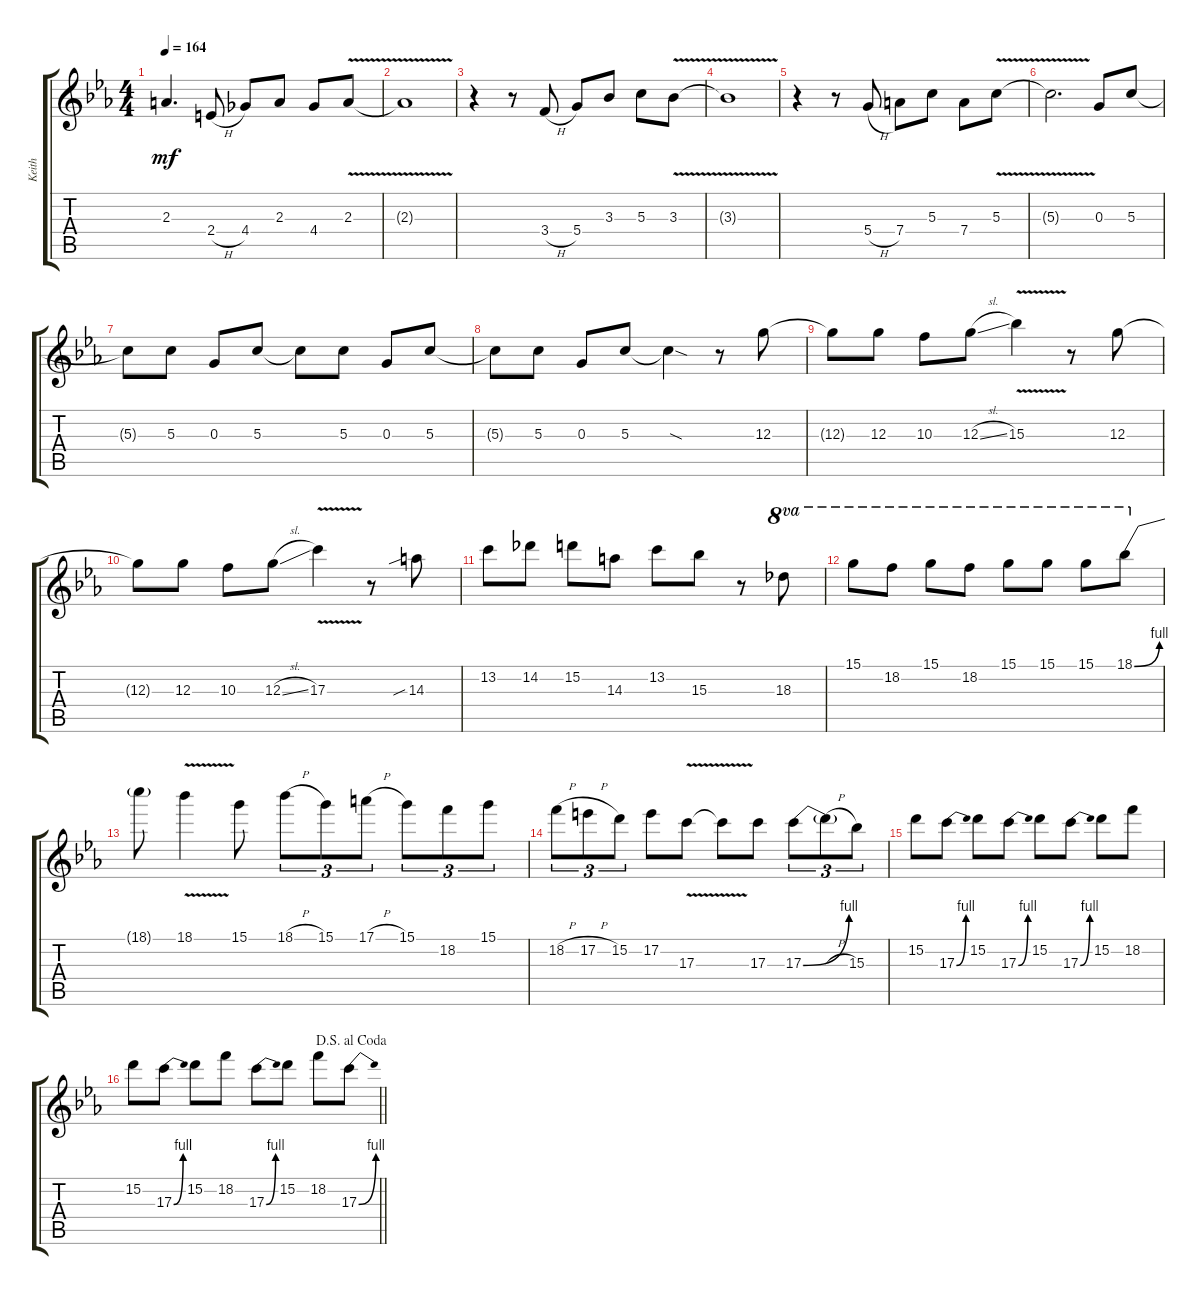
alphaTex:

\track ("Keith" "Keith") {instrument distortionguitar}
\staff {score tabs}
\tuning (E4 B3 G3 D3 A2 E2) {hide}
\ts (4 4)
\tempo 164
\clef g2
\ks eb
2.3{t}.4{d dy mf} 2.4{h}.8 4.4.8 2.3.8 4.4.8 2.3{v}.8 |
2.3{v t}.1 |
r.4 r.8 3.4{h}.8 5.4.8 3.3.8 5.3.8 3.3{v}.8 |
3.3{v t}.1 |
r.4 r.8 5.4{h}.8 7.4.8 5.3.8 7.4.8 5.3{v}.8 |
5.3{v t}.2{d} 0.3.8 5.3.8 |
5.3{t}.8 5.3.8 0.3.8 5.3.8 5.3{t}.8 5.3.8 0.3.8 5.3.8 |
5.3{t}.8 5.3.8 0.3.8 5.3.8 5.3{sod t}.4 r.8 12.3.8 |
12.3{t}.8 12.3.8 10.3.8 12.3{sl}.8 15.3{v}.4 r.8 12.3.8 |
12.3{t}.8 12.3.8 10.3.8 12.3{sl}.8 17.3{v}.4 r.8 14.3{sib}.8 |
13.2.8 14.2.8 15.2.8 14.3.8 13.2.8 15.3.8 r.8 18.3.8{ot 8va} |
15.1.8{ot 8va} 18.2.8{ot 8va} 15.1.8{ot 8va} 18.2.8{ot 8va} 15.1.8{ot 8va} 15.1.8{ot 8va} 15.1.8{ot 8va} 18.1{be (bend 0 0 60 4)}.8{ot 8va} |
18.1{t}.8 18.1{v}.4 15.1.8 18.1{h}.8{tu (3 2)} 15.1.8{tu (3 2)} 17.1{h}.8{tu (3 2)} 15.1.8{tu (3 2)} 18.2.8{tu (3 2)} 15.1.8{tu (3 2)} |
18.2{h}.8{tu (3 2)} 17.2{h}.8{tu (3 2)} 15.2.8{tu (3 2)} 17.2.8 17.3{v}.8 17.3{v t}.8 17.3.8 17.3{be (bend 0 0 60 4)}.8{tu (3 2)} 17.3{h t}.8{tu (3 2)} 15.3.8{tu (3 2)} |
15.2.8 17.3{be (bend 0 0 60 4)}.8 15.2.8 17.3{be (bend 0 0 60 4)}.8 15.2.8 17.3{be (bend 0 0 60 4)}.8 15.2.8 18.2.8 |
\jump dalsegnoalcoda
\barLineRight lightlight
15.2.8 17.3{be (bend 0 0 60 4)}.8 15.2.8 18.2.8 17.3{be (bend 0 0 60 4)}.8 15.2.8 18.2.8 17.3{be (bend 0 0 60 4)}.8
